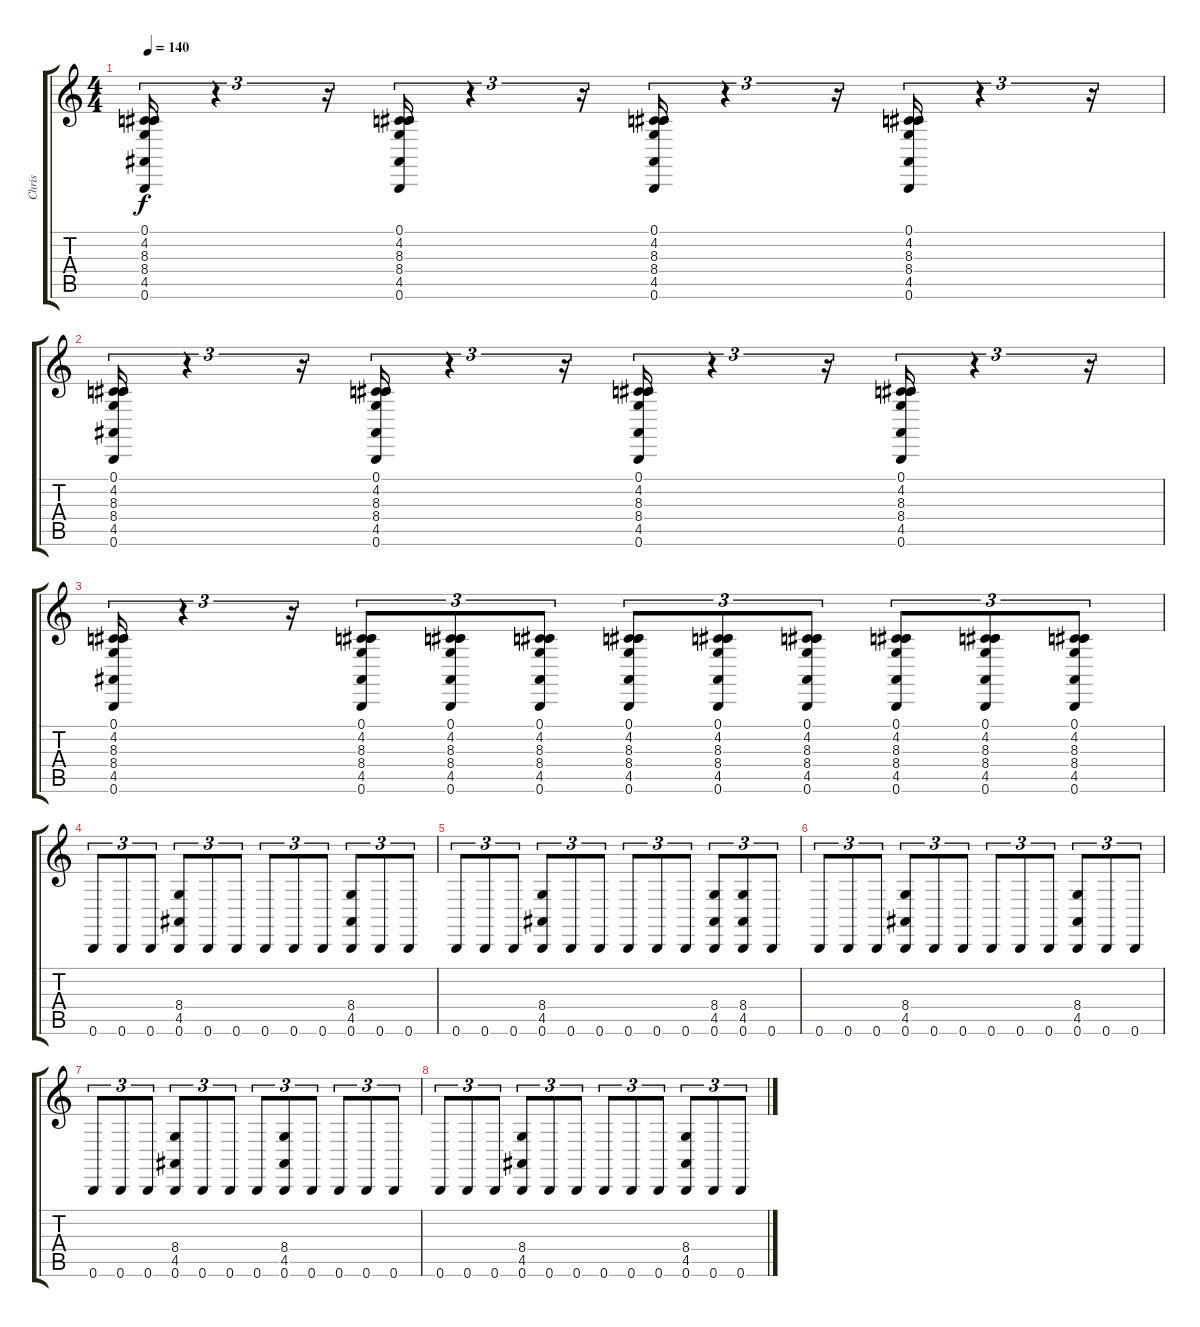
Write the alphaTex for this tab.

\track ("Chris" "Chris") {instrument melodictom}
\staff {score tabs}
\tuning (Db4 Ab3 E3 B2 Gb2 B1) {hide}
\ts (4 4)
\tempo 140
\clef g2
\ks c
(0.1 4.2 8.3 8.4 4.5 0.6).16{tu (3 2) dy f} r.4{tu (3 2)} r.16{tu (3 2)} (0.1 4.2 8.3 8.4 4.5 0.6).16{tu (3 2)} r.4{tu (3 2)} r.16{tu (3 2)} (0.1 4.2 8.3 8.4 4.5 0.6).16{tu (3 2)} r.4{tu (3 2)} r.16{tu (3 2)} (0.1 4.2 8.3 8.4 4.5 0.6).16{tu (3 2)} r.4{tu (3 2)} r.16{tu (3 2)} |
(0.1 4.2 8.3 8.4 4.5 0.6).16{tu (3 2)} r.4{tu (3 2)} r.16{tu (3 2)} (0.1 4.2 8.3 8.4 4.5 0.6).16{tu (3 2)} r.4{tu (3 2)} r.16{tu (3 2)} (0.1 4.2 8.3 8.4 4.5 0.6).16{tu (3 2)} r.4{tu (3 2)} r.16{tu (3 2)} (0.1 4.2 8.3 8.4 4.5 0.6).16{tu (3 2)} r.4{tu (3 2)} r.16{tu (3 2)} |
(0.1 4.2 8.3 8.4 4.5 0.6).16{tu (3 2)} r.4{tu (3 2)} r.16{tu (3 2)} (0.1 4.2 8.3 8.4 4.5 0.6).8{tu (3 2)} (0.1 4.2 8.3 8.4 4.5 0.6).8{tu (3 2)} (0.1 4.2 8.3 8.4 4.5 0.6).8{tu (3 2)} (0.1 4.2 8.3 8.4 4.5 0.6).8{tu (3 2)} (0.1 4.2 8.3 8.4 4.5 0.6).8{tu (3 2)} (0.1 4.2 8.3 8.4 4.5 0.6).8{tu (3 2)} (0.1 4.2 8.3 8.4 4.5 0.6).8{tu (3 2)} (0.1 4.2 8.3 8.4 4.5 0.6).8{tu (3 2)} (0.1 4.2 8.3 8.4 4.5 0.6).8{tu (3 2)} |
0.6.8{tu (3 2)} 0.6.8{tu (3 2)} 0.6.8{tu (3 2)} (8.4 4.5 0.6).8{tu (3 2)} 0.6.8{tu (3 2)} 0.6.8{tu (3 2)} 0.6.8{tu (3 2)} 0.6.8{tu (3 2)} 0.6.8{tu (3 2)} (8.4 4.5 0.6).8{tu (3 2)} 0.6.8{tu (3 2)} 0.6.8{tu (3 2)} |
0.6.8{tu (3 2)} 0.6.8{tu (3 2)} 0.6.8{tu (3 2)} (8.4 4.5 0.6).8{tu (3 2)} 0.6.8{tu (3 2)} 0.6.8{tu (3 2)} 0.6.8{tu (3 2)} 0.6.8{tu (3 2)} 0.6.8{tu (3 2)} (8.4 4.5 0.6).8{tu (3 2)} (8.4 4.5 0.6).8{tu (3 2)} 0.6.8{tu (3 2)} |
0.6.8{tu (3 2)} 0.6.8{tu (3 2)} 0.6.8{tu (3 2)} (8.4 4.5 0.6).8{tu (3 2)} 0.6.8{tu (3 2)} 0.6.8{tu (3 2)} 0.6.8{tu (3 2)} 0.6.8{tu (3 2)} 0.6.8{tu (3 2)} (8.4 4.5 0.6).8{tu (3 2)} 0.6.8{tu (3 2)} 0.6.8{tu (3 2)} |
0.6.8{tu (3 2)} 0.6.8{tu (3 2)} 0.6.8{tu (3 2)} (8.4 4.5 0.6).8{tu (3 2)} 0.6.8{tu (3 2)} 0.6.8{tu (3 2)} 0.6.8{tu (3 2)} (8.4 4.5 0.6).8{tu (3 2)} 0.6.8{tu (3 2)} 0.6.8{tu (3 2)} 0.6.8{tu (3 2)} 0.6.8{tu (3 2)} |
0.6.8{tu (3 2)} 0.6.8{tu (3 2)} 0.6.8{tu (3 2)} (8.4 4.5 0.6).8{tu (3 2)} 0.6.8{tu (3 2)} 0.6.8{tu (3 2)} 0.6.8{tu (3 2)} 0.6.8{tu (3 2)} 0.6.8{tu (3 2)} (8.4 4.5 0.6).8{tu (3 2)} 0.6.8{tu (3 2)} 0.6.8{tu (3 2)}
